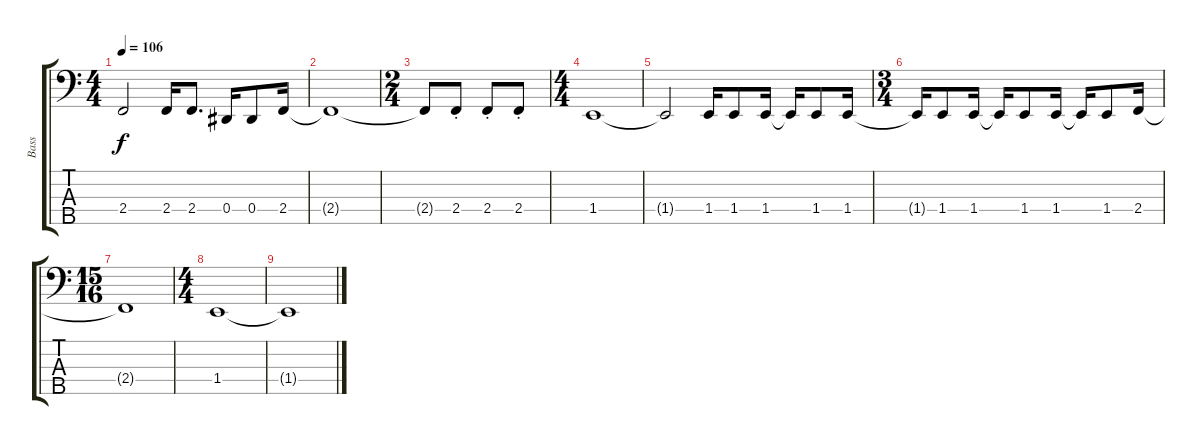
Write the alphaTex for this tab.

\track ("Bass" "Bass") {instrument electricbassfinger}
\staff {score tabs}
\tuning (Gb2 Db2 Ab1 Eb1 Ab0) {hide}
\ts (4 4)
\tempo 106
\clef f4
\ks c
2.4{t}.2{dy f} 2.4.16 2.4.8{d} 0.4.16 0.4.8 2.4.16 |
2.4{t}.1 |
\ts (2 4)
2.4{t}.8 2.4{st}.8 2.4{st}.8 2.4{st}.8 |
\ts (4 4)
1.4.1 |
1.4{t}.2 1.4.16 1.4.8 1.4.16 1.4{t}.16 1.4.8 1.4.16 |
\ts (3 4)
1.4{t}.16 1.4.8 1.4.16 1.4{t}.16 1.4.8 1.4.16 1.4{t}.16 1.4.8 2.4.16 |
\ts (15 16)
2.4{t}.1 |
\ts (4 4)
1.4.1 |
1.4{t}.1
